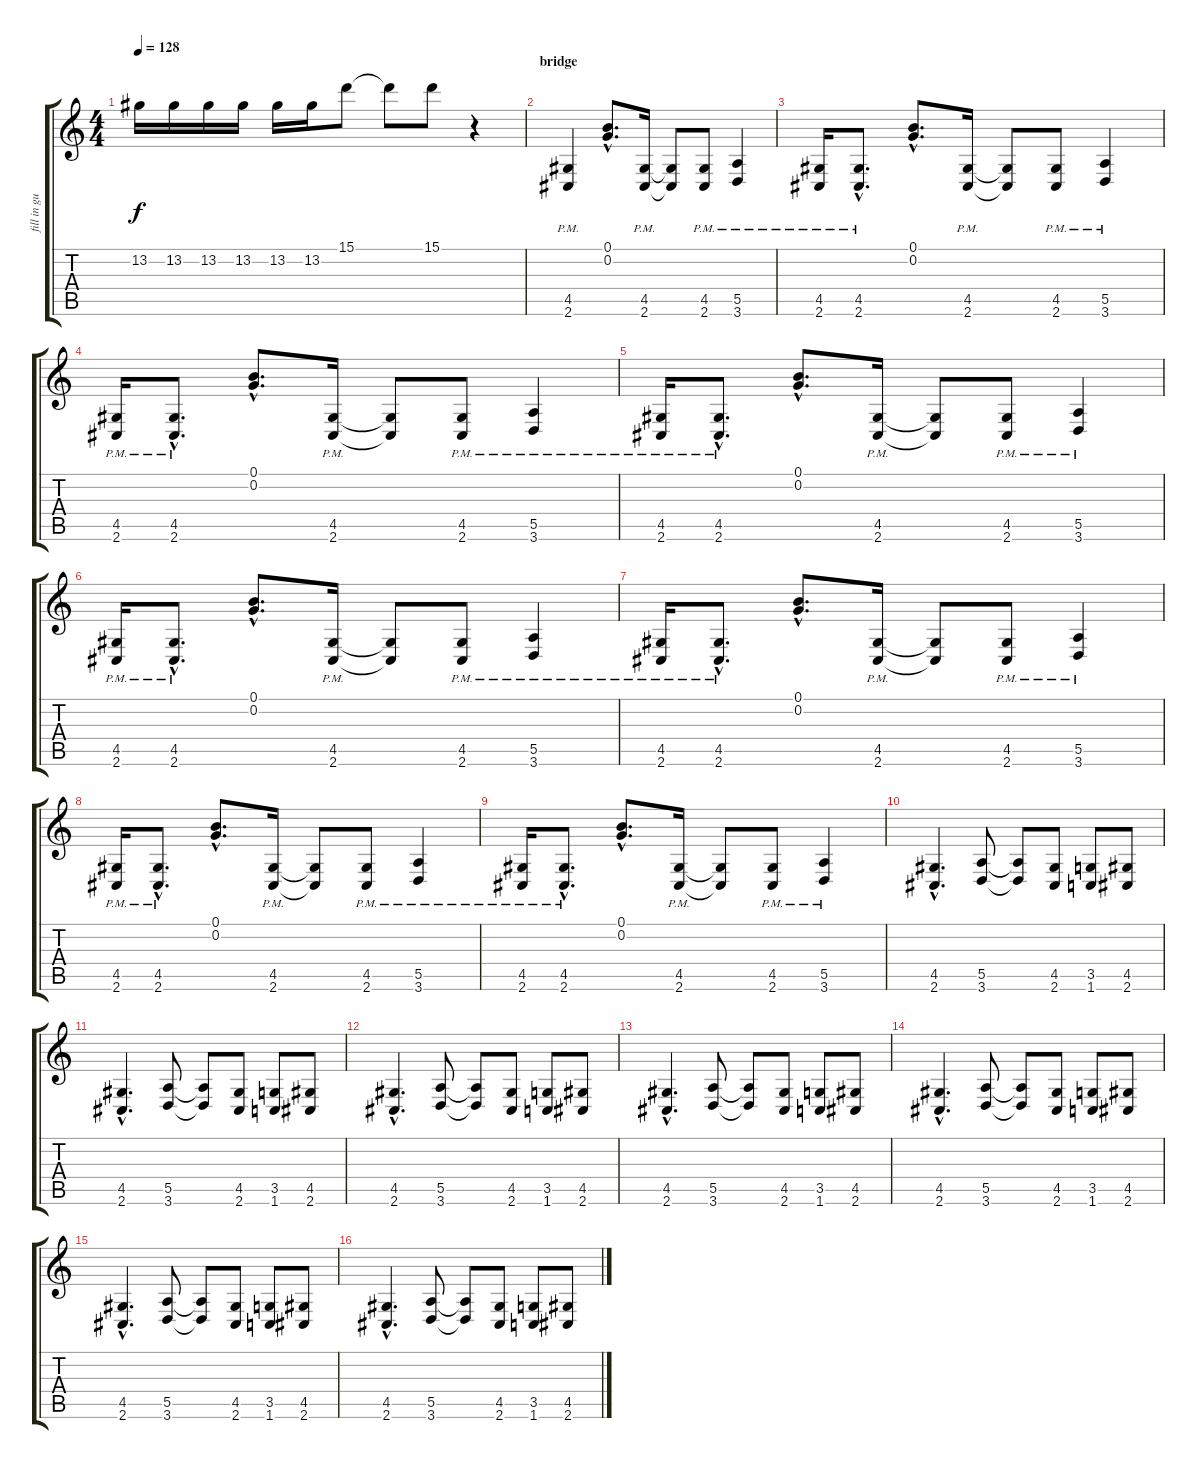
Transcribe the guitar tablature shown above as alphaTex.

\track ("fill in guitar" "fill in gu") {instrument overdrivenguitar}
\staff {score tabs}
\tuning (B3 G3 D3 A2 E2 B1) {hide}
\ts (4 4)
\tempo 128
\clef g2
\ks c
13.2.16{dy f} 13.2.16 13.2.16 13.2.16 13.2.16 13.2.16 15.1.8 15.1{t}.8 15.1.8 r.4 |
\section ("" "bridge")
(4.5{pm} 2.6{pm}).4{volume 16 balance 5} (0.1{hac} 0.2{hac}).8{d} (4.5{pm} 2.6{pm}).16 (4.5{t} 2.6{t}).8 (4.5{pm} 2.6{pm}).8 (5.5{pm} 3.6{pm}).4 |
(4.5{pm} 2.6{pm}).16 (4.5{hac pm} 2.6{hac pm}).8{d} (0.1{hac} 0.2{hac}).8{d} (4.5{pm} 2.6{pm}).16 (4.5{t} 2.6{t}).8 (4.5{pm} 2.6{pm}).8 (5.5{pm} 3.6{pm}).4 |
(4.5{pm} 2.6{pm}).16 (4.5{hac pm} 2.6{hac pm}).8{d} (0.1{hac} 0.2{hac}).8{d} (4.5{pm} 2.6{pm}).16 (4.5{t} 2.6{t}).8 (4.5{pm} 2.6{pm}).8 (5.5{pm} 3.6{pm}).4 |
(4.5{pm} 2.6{pm}).16 (4.5{hac pm} 2.6{hac pm}).8{d} (0.1{hac} 0.2{hac}).8{d} (4.5{pm} 2.6{pm}).16 (4.5{t} 2.6{t}).8 (4.5{pm} 2.6{pm}).8 (5.5{pm} 3.6{pm}).4 |
(4.5{pm} 2.6{pm}).16 (4.5{hac pm} 2.6{hac pm}).8{d} (0.1{hac} 0.2{hac}).8{d} (4.5{pm} 2.6{pm}).16 (4.5{t} 2.6{t}).8 (4.5{pm} 2.6{pm}).8 (5.5{pm} 3.6{pm}).4 |
(4.5{pm} 2.6{pm}).16 (4.5{hac pm} 2.6{hac pm}).8{d} (0.1{hac} 0.2{hac}).8{d} (4.5{pm} 2.6{pm}).16 (4.5{t} 2.6{t}).8 (4.5{pm} 2.6{pm}).8 (5.5{pm} 3.6{pm}).4 |
(4.5{pm} 2.6{pm}).16 (4.5{hac pm} 2.6{hac pm}).8{d} (0.1{hac} 0.2{hac}).8{d} (4.5{pm} 2.6{pm}).16 (4.5{t} 2.6{t}).8 (4.5{pm} 2.6{pm}).8 (5.5{pm} 3.6{pm}).4 |
(4.5{pm} 2.6{pm}).16 (4.5{hac pm} 2.6{hac pm}).8{d} (0.1{hac} 0.2{hac}).8{d} (4.5{pm} 2.6{pm}).16 (4.5{t} 2.6{t}).8 (4.5{pm} 2.6{pm}).8 (5.5{pm} 3.6{pm}).4 |
(4.5{hac} 2.6{hac}).4{d} (5.5 3.6).8 (5.5{t} 3.6{t}).8 (4.5 2.6).8 (3.5 1.6).8 (4.5 2.6).8 |
(4.5{hac} 2.6{hac}).4{d} (5.5 3.6).8 (5.5{t} 3.6{t}).8 (4.5 2.6).8 (3.5 1.6).8 (4.5 2.6).8 |
(4.5{hac} 2.6{hac}).4{d} (5.5 3.6).8 (5.5{t} 3.6{t}).8 (4.5 2.6).8 (3.5 1.6).8 (4.5 2.6).8 |
(4.5{hac} 2.6{hac}).4{d} (5.5 3.6).8 (5.5{t} 3.6{t}).8 (4.5 2.6).8 (3.5 1.6).8 (4.5 2.6).8 |
(4.5{hac} 2.6{hac}).4{d} (5.5 3.6).8 (5.5{t} 3.6{t}).8 (4.5 2.6).8 (3.5 1.6).8 (4.5 2.6).8 |
(4.5{hac} 2.6{hac}).4{d} (5.5 3.6).8 (5.5{t} 3.6{t}).8 (4.5 2.6).8 (3.5 1.6).8 (4.5 2.6).8 |
(4.5{hac} 2.6{hac}).4{d} (5.5 3.6).8 (5.5{t} 3.6{t}).8 (4.5 2.6).8 (3.5 1.6).8 (4.5 2.6).8
